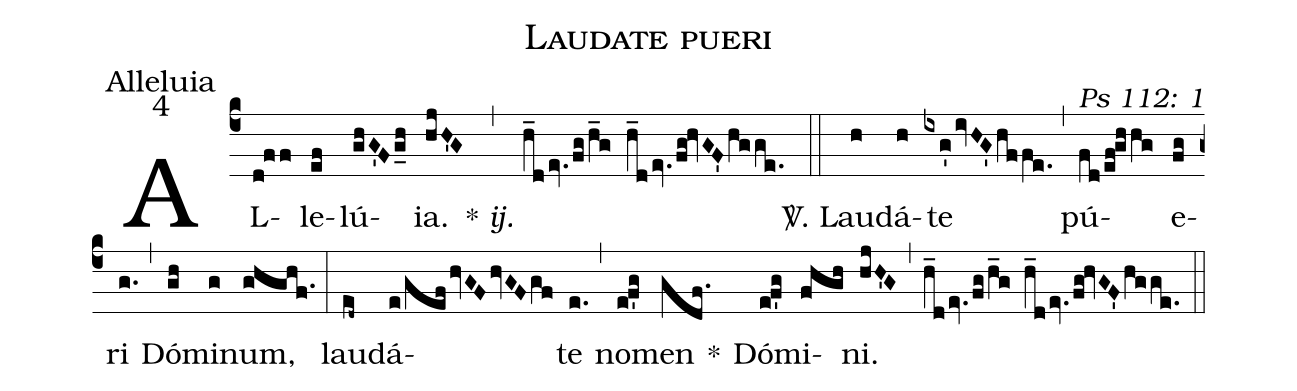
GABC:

name: Laudate pueri;
office-part: Alleluia;
mode: 4;
commentary: Ps 112: 1;
%%
(c4) AL(d!ff)le(ef)lú(ghG'F/g_h)ia.(hjH'G) {*} <i>ij.</i>(,) (h_dev.fg/h_g h_dev.fg!hvGF'/hgge.) (::)
<sp>V/</sp>. Lau(h)dá(h)te(ixg'/ivHG'/hffe.) (,) pú(fd/ef!ghhg)e(fg)ri(g.) (,) Dó(gh)mi(g)num,(ghghf.) (:)
lau(ed~)dá(e/gef/hvGF/hvGF/gf)te(e.) (,) no(e!f'g)men(gdf.) *() Dó(e!f'g)mi(fhgh)ni.(hjH'G) (,) (h_dev.fg/h_g h_dev.fg!hvGF'/hgge.) (::)
